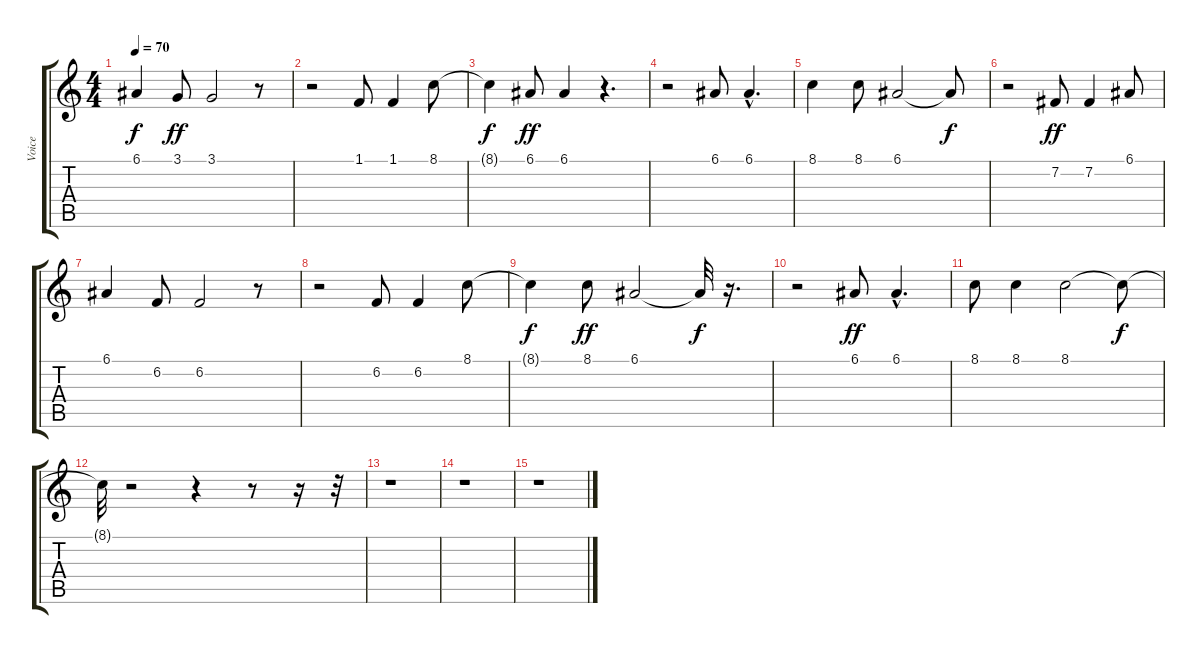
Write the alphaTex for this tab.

\track ("Voice" "Voice") {instrument accordion}
\staff {score tabs}
\tuning (E4 B3 G3 D3 A2 E2) {hide}
\ts (4 4)
\tempo 70
\clef g2
\ks c
6.1{t}.4{dy f} 3.1.8{dy ff} 3.1.2 r.8 |
r.2 1.1.8 1.1.4 8.1.8 |
8.1{t}.4{dy f} 6.1.8{dy ff} 6.1.4 r.4{d} |
r.2 6.1.8 6.1{hac}.4{d} |
8.1.4 8.1.8 6.1.2 6.1{t}.8{dy f} |
r.2 7.2.8{dy ff} 7.2.4 6.1.8 |
6.1.4 6.2.8 6.2.2 r.8 |
r.2 6.2.8 6.2.4 8.1.8 |
8.1{t}.4{dy f} 8.1.8{dy ff} 6.1.2 6.1{t}.32{dy f} r.16{d} |
r.2 6.1.8{dy ff} 6.1{hac}.4{d} |
8.1.8 8.1.4 8.1.2 8.1{t}.8{dy f} |
8.1{t}.32 r.2 r.4 r.8 r.16 r.32 |
r.1 |
r.1 |
r.1
